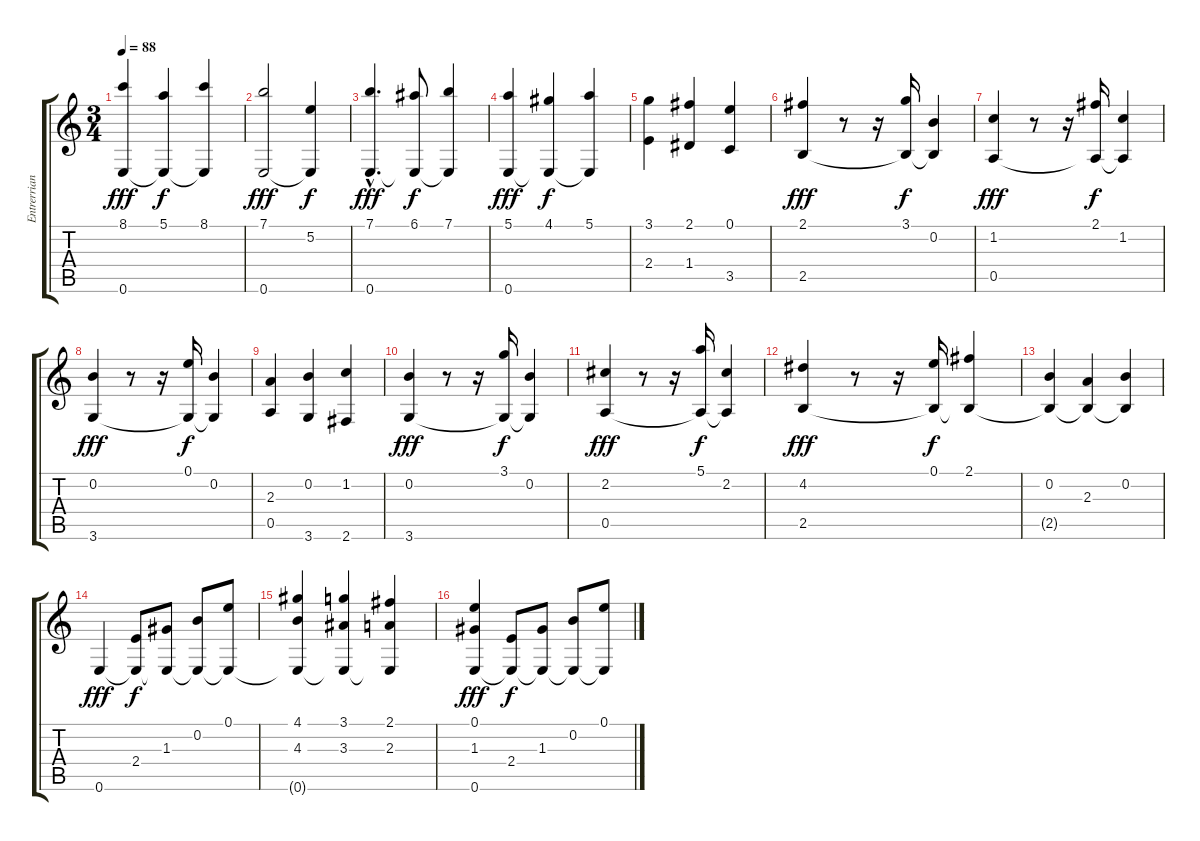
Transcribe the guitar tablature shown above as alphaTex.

\track ("Entrerriano = Entre Ríos,  (Argentine" "Entrerrian") {instrument acousticguitarnylon}
\staff {score tabs}
\tuning (E4 B3 G3 D3 A2 E2) {hide}
\ts (3 4)
\tempo 88
\clef g2
\ks c
(8.1 0.6).4{dy fff} (5.1 0.6{t}).4{dy f} (8.1 0.6{t}).4 |
(7.1 0.6).2{dy fff} (5.2 0.6{t}).4{dy f} |
(7.1{hac} 0.6{hac}).4{d dy fff} (6.1 0.6{t}).8{dy f} (7.1 0.6{t}).4 |
(5.1 0.6).4{dy fff} (4.1 0.6{t}).4{dy f} (5.1 0.6{t}).4 |
(3.1 2.4).4 (2.1 1.4).4 (0.1 3.5).4 |
(2.1 2.5).4{dy fff} r.8 r.16 (3.1 2.5{t}).16{dy f} (0.2 2.5{t}).4 |
(1.2 0.5).4{dy fff} r.8 r.16 (2.1 0.5{t}).16{dy f} (1.2 0.5{t}).4 |
(0.2 3.6).4{dy fff} r.8 r.16 (0.1 3.6{t}).16{dy f} (0.2 3.6{t}).4 |
(2.3 0.5).4 (0.2 3.6).4 (1.2 2.6).4 |
(0.2 3.6).4{dy fff} r.8 r.16 (3.1 3.6{t}).16{dy f} (0.2 3.6{t}).4 |
(2.2 0.5).4{dy fff} r.8 r.16 (5.1 0.5{t}).16{dy f} (2.2 0.5{t}).4 |
(4.2 2.5).4{dy fff} r.8 r.16 (0.1 2.5{t}).16{dy f} (2.1 2.5{t}).4 |
(0.2 2.5{t}).4 (2.3 2.5{t}).4 (0.2 2.5{t}).4 |
0.6.4{dy fff} (2.4 0.6{t}).8{dy f} (1.3 0.6{t}).8 (0.2 0.6{t}).8 (0.1 0.6{t}).8 |
(4.1 4.3 0.6{t}).4 (3.1 3.3 0.6{t}).4 (2.1 2.3 0.6{t}).4 |
(0.1 1.3 0.6).4{dy fff} (2.4 0.6{t}).8{dy f} (1.3 0.6{t}).8 (0.2 0.6{t}).8 (0.1 0.6{t}).8
